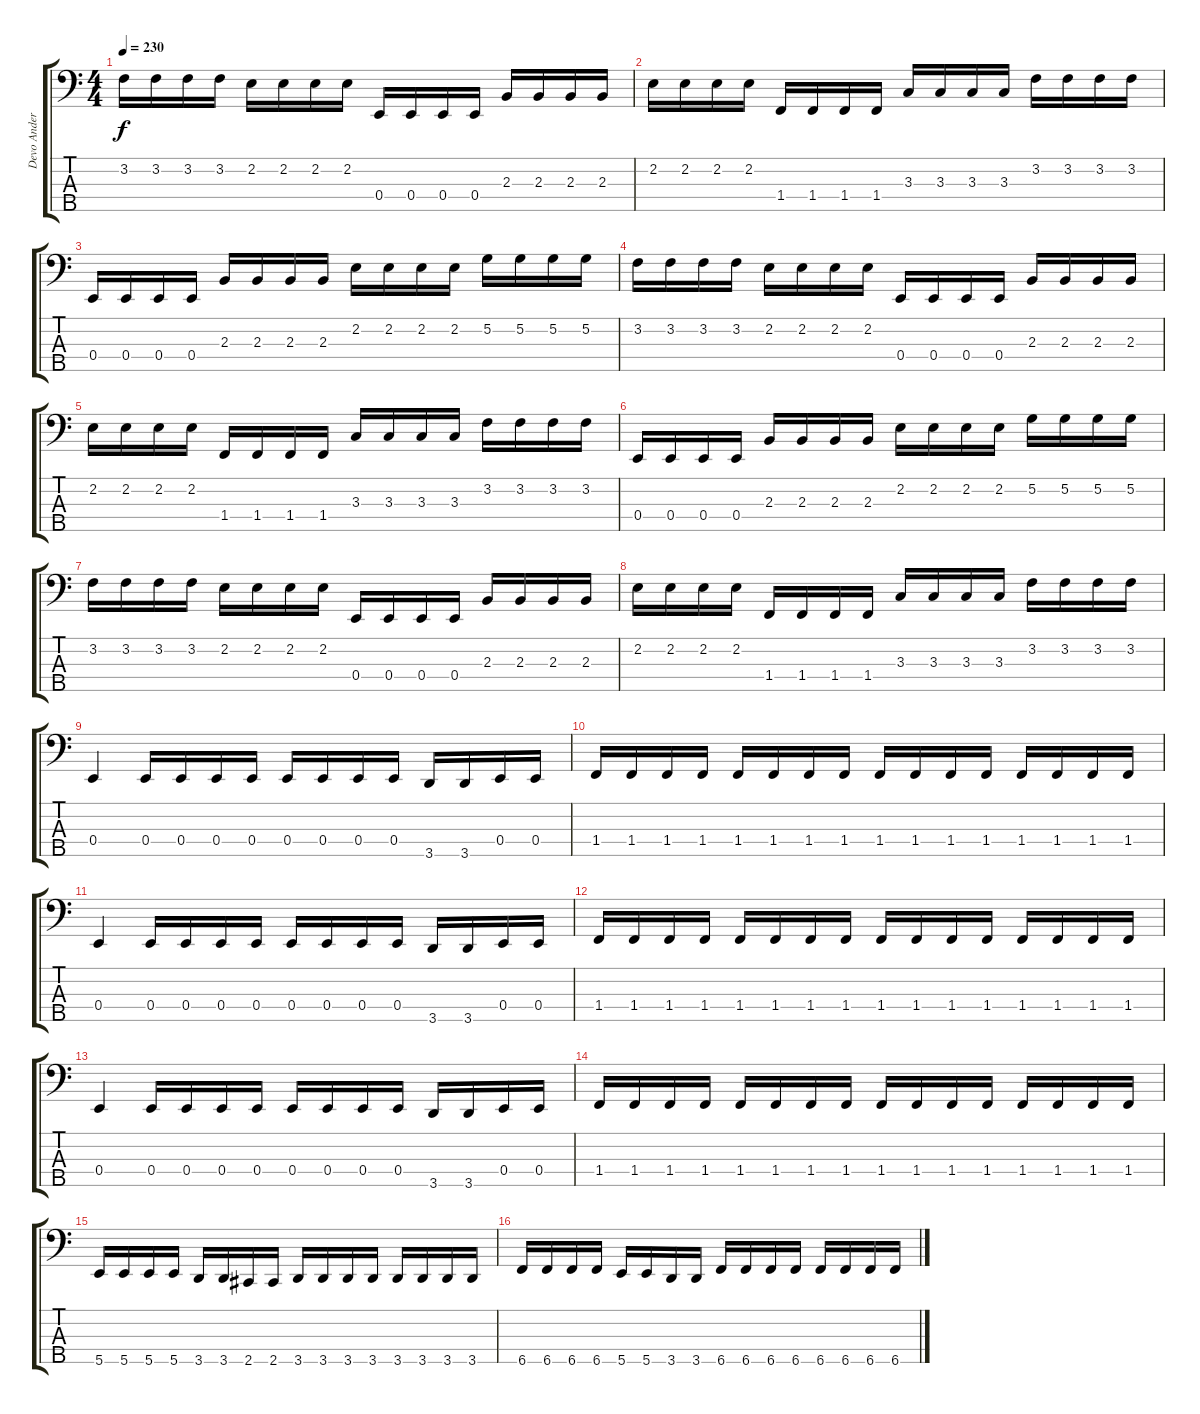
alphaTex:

\track ("Devo Andersson" "Devo Ander") {instrument acousticguitarnylon}
\staff {score tabs}
\tuning (G2 D2 A1 E1 B0) {hide}
\ts (4 4)
\tempo 230
\clef f4
\ks c
3.2.16{dy f} 3.2.16 3.2.16 3.2.16 2.2.16 2.2.16 2.2.16 2.2.16 0.4.16 0.4.16 0.4.16 0.4.16 2.3.16 2.3.16 2.3.16 2.3.16 |
2.2.16 2.2.16 2.2.16 2.2.16 1.4.16 1.4.16 1.4.16 1.4.16 3.3.16 3.3.16 3.3.16 3.3.16 3.2.16 3.2.16 3.2.16 3.2.16 |
0.4.16 0.4.16 0.4.16 0.4.16 2.3.16 2.3.16 2.3.16 2.3.16 2.2.16 2.2.16 2.2.16 2.2.16 5.2.16 5.2.16 5.2.16 5.2.16 |
3.2.16 3.2.16 3.2.16 3.2.16 2.2.16 2.2.16 2.2.16 2.2.16 0.4.16 0.4.16 0.4.16 0.4.16 2.3.16 2.3.16 2.3.16 2.3.16 |
2.2.16 2.2.16 2.2.16 2.2.16 1.4.16 1.4.16 1.4.16 1.4.16 3.3.16 3.3.16 3.3.16 3.3.16 3.2.16 3.2.16 3.2.16 3.2.16 |
0.4.16 0.4.16 0.4.16 0.4.16 2.3.16 2.3.16 2.3.16 2.3.16 2.2.16 2.2.16 2.2.16 2.2.16 5.2.16 5.2.16 5.2.16 5.2.16 |
3.2.16 3.2.16 3.2.16 3.2.16 2.2.16 2.2.16 2.2.16 2.2.16 0.4.16 0.4.16 0.4.16 0.4.16 2.3.16 2.3.16 2.3.16 2.3.16 |
2.2.16 2.2.16 2.2.16 2.2.16 1.4.16 1.4.16 1.4.16 1.4.16 3.3.16 3.3.16 3.3.16 3.3.16 3.2.16 3.2.16 3.2.16 3.2.16 |
0.4.4 0.4.16 0.4.16 0.4.16 0.4.16 0.4.16 0.4.16 0.4.16 0.4.16 3.5.16 3.5.16 0.4.16 0.4.16 |
1.4.16 1.4.16 1.4.16 1.4.16 1.4.16 1.4.16 1.4.16 1.4.16 1.4.16 1.4.16 1.4.16 1.4.16 1.4.16 1.4.16 1.4.16 1.4.16 |
0.4.4 0.4.16 0.4.16 0.4.16 0.4.16 0.4.16 0.4.16 0.4.16 0.4.16 3.5.16 3.5.16 0.4.16 0.4.16 |
1.4.16 1.4.16 1.4.16 1.4.16 1.4.16 1.4.16 1.4.16 1.4.16 1.4.16 1.4.16 1.4.16 1.4.16 1.4.16 1.4.16 1.4.16 1.4.16 |
0.4.4 0.4.16 0.4.16 0.4.16 0.4.16 0.4.16 0.4.16 0.4.16 0.4.16 3.5.16 3.5.16 0.4.16 0.4.16 |
1.4.16 1.4.16 1.4.16 1.4.16 1.4.16 1.4.16 1.4.16 1.4.16 1.4.16 1.4.16 1.4.16 1.4.16 1.4.16 1.4.16 1.4.16 1.4.16 |
5.5.16 5.5.16 5.5.16 5.5.16 3.5.16 3.5.16 2.5.16 2.5.16 3.5.16 3.5.16 3.5.16 3.5.16 3.5.16 3.5.16 3.5.16 3.5.16 |
6.5.16 6.5.16 6.5.16 6.5.16 5.5.16 5.5.16 3.5.16 3.5.16 6.5.16 6.5.16 6.5.16 6.5.16 6.5.16 6.5.16 6.5.16 6.5.16
